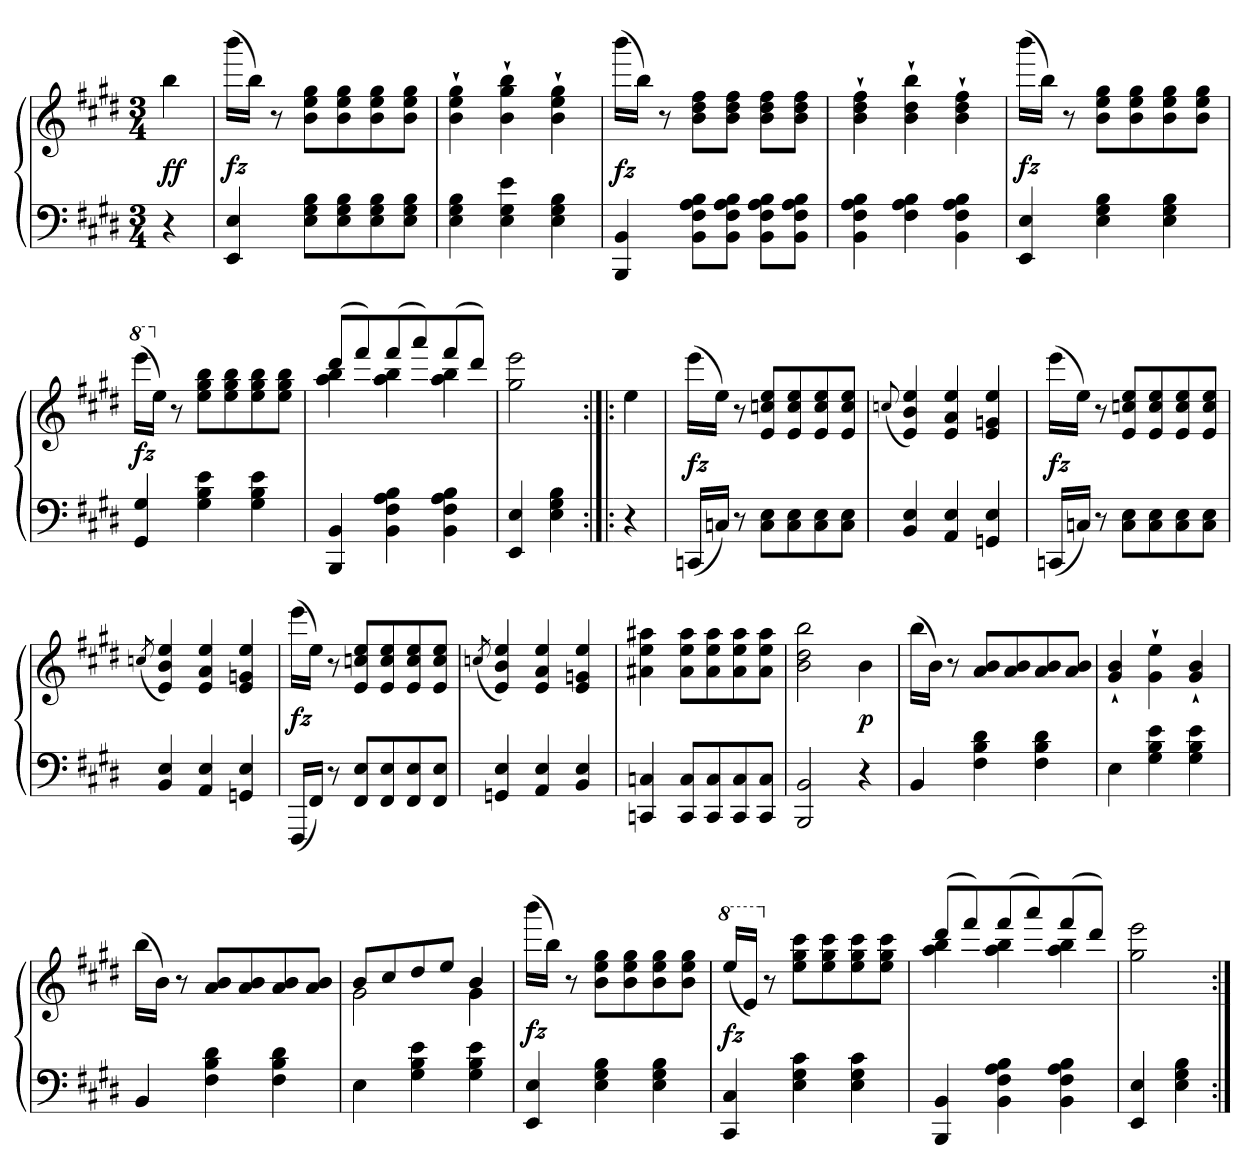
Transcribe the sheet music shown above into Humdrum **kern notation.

**kern	**kern	**dynam
*part1	*part1	*part1
*staff2	*staff1	*staff1/2
*clefF4	*clefG2	*
*k[f#c#g#d#]	*k[f#c#g#d#]	*
*E:	*E:	*
*M3/4	*M3/4	*
*MM160	*MM160	*
=1	=1	=1
4r	4bb	ff
=	=	=
4EE 4E	(16bbbLL	fz
.	16bbJJ)	.
.	8r	.
8E 8G# 8BL	8b 8ee 8gg#L	.
8E 8G# 8B	8b 8ee 8gg#	.
8E 8G# 8B	8b 8ee 8gg#	.
8E 8G# 8BJ	8b 8ee 8gg#J	.
=	=	=
4E 4G# 4B	4b` 4ee` 4gg#`	.
4E 4G# 4e	4b` 4gg#` 4bb`	.
4E 4G# 4B	4b` 4ee` 4gg#`	.
=	=	=
4BBB 4BB	(16bbbLL	fz
.	16bbJJ)	.
.	8r	.
8BB 8F# 8A 8BL	8b 8dd# 8ff#L	.
8BB 8F# 8A 8BJ	8b 8dd# 8ff#J	.
8BB 8F# 8A 8BL	8b 8dd# 8ff#L	.
8BB 8F# 8A 8BJ	8b 8dd# 8ff#J	.
=	=	=
4BB 4F# 4A 4B	4b` 4dd#` 4ff#`	.
4F# 4A 4B	4b` 4dd#` 4bb`	.
4BB 4F# 4A 4B	4b` 4dd#` 4ff#`	.
=	=	=
4EE 4E	(16bbbLL	fz
.	16bbJJ)	.
.	8r	.
4E 4G# 4B	8b 8ee 8gg#L	.
.	8b 8ee 8gg#	.
4E 4G# 4B	8b 8ee 8gg#	.
.	8b 8ee 8gg#J	.
=	=	=
*	*8va	*
4GG# 4G#	(16eeeeLL	fz
*	*X8va	*
.	16eeJJ)	.
.	8r	.
4G# 4B 4e	8ee 8gg# 8bbL	.
.	8ee 8gg# 8bb	.
4G# 4B 4e	8ee 8gg# 8bb	.
.	8ee 8gg# 8bbJ	.
=	=	=
*	*^	*
4BBB 4BB	(8ddd#L	4aa 4bb	.
.	8fff#)	.	.
4BB 4F# 4A 4B	(8fff#	4aa 4bb	.
.	8aaa)	.	.
4BB 4F# 4A 4B	(8fff#	4aa 4bb	.
.	8ddd#J)	.	.
*	*v	*v	*
=	=	=
4EE 4E	2gg# 2eee	.
4E 4G# 4B	.	.
=:|!|:	=:|!|:	=:|!|:
4r	4ee	.
=	=	=
(16CCnLL	(16eeeLL	fz
16CnJJ)	16eeJJ)	.
8r	8r	.
8C 8EL	8e 8ccn 8eeL	.
8C 8E	8e 8cc 8ee	.
8C 8E	8e 8cc 8ee	.
8C 8EJ	8e 8cc 8eeJ	.
=	=	=
.	(8qqccn/	.
4BB 4E	4e 4b 4ee)	.
4AA 4E	4e 4a 4ee	.
4GGn 4E	4e 4gn 4ee	.
=	=	=
(16CCnLL	(16eeeLL	fz
16CnJJ)	16eeJJ)	.
8r	8r	.
8C 8EL	8e 8ccn 8eeL	.
8C 8E	8e 8cc 8ee	.
8C 8E	8e 8cc 8ee	.
8C 8EJ	8e 8cc 8eeJ	.
=	=	=
.	(8qccn/	.
4BB 4E	4e 4b 4ee)	.
4AA 4E	4e 4a 4ee	.
4GGn 4E	4e 4gn 4ee	.
=	=	=
(16FFF#LL	(16eeeLL	fz
16FF#JJ)	16eeJJ)	.
8r	8r	.
8FF# 8EL	8e 8ccn 8eeL	.
8FF# 8E	8e 8cc 8ee	.
8FF# 8E	8e 8cc 8ee	.
8FF# 8EJ	8e 8cc 8eeJ	.
=	=	=
.	(8qccn/	.
4GGn 4E	4e 4b 4ee)	.
4AA 4E	4e 4a 4ee	.
4BB 4E	4e 4gn 4ee	.
=	=	=
4CCn 4Cn	4a#X 4ee 4aa#X	.
8CC 8CL	8a# 8ee 8aa#L	.
8CC 8C	8a# 8ee 8aa#	.
8CC 8C	8a# 8ee 8aa#	.
8CC 8CJ	8a# 8ee 8aa#J	.
=	=	=
2BBB 2BB	2b 2dd# 2bb	.
4r	4b	p
=	=	=
4BB	(16bbLL	.
.	16bJJ)	.
.	8r	.
4F# 4B 4d#	8a 8bL	.
.	8a 8b	.
4F# 4B 4d#	8a 8b	.
.	8a 8bJ	.
=	=	=
4E	4g#` 4b`	.
4G# 4B 4e	4g#` 4ee`	.
4G# 4B 4e	4g#` 4b`	.
=	=	=
4BB	(16bbLL	.
.	16bJJ)	.
.	8r	.
4F# 4B 4d#	8a 8bL	.
.	8a 8b	.
4F# 4B 4d#	8a 8b	.
.	8a 8bJ	.
=	=	=
*	*^	*
4E	8bL	2g#	.
.	8cc#	.	.
4G# 4B 4e	8dd#	.	.
.	8eeJ	.	.
4G# 4B 4e	4b	4g#	.
*	*v	*v	*
=	=	=
4EE 4E	(16bbbLL	fz
.	16bbJJ)	.
.	8r	.
4E 4G# 4B	8b 8ee 8gg#L	.
.	8b 8ee 8gg#	.
4E 4G# 4B	8b 8ee 8gg#	.
.	8b 8ee 8gg#J	.
=	=	=
*	*8va	*
4CC# 4C#	(16eeeLL	fz
.	16eeJJ)	.
*	*X8va	*
.	8r	.
4E 4G# 4c#	8ee 8gg# 8ccc#L	.
.	8ee 8gg# 8ccc#	.
4E 4G# 4c#	8ee 8gg# 8ccc#	.
.	8ee 8gg# 8ccc#J	.
=	=	=
*	*^	*
4BBB 4BB	(8ddd#L	4aa 4bb	.
.	8fff#)	.	.
4BB 4F# 4A 4B	(8fff#	4aa 4bb	.
.	8aaa)	.	.
4BB 4F# 4A 4B	(8fff#	4aa 4bb	.
.	8ddd#J)	.	.
*	*v	*v	*
=	=	=
4EE 4E	2gg# 2eee	.
4E 4G# 4B	.	.
=:|!	=:|!	=:|!
*-	*-	*-
